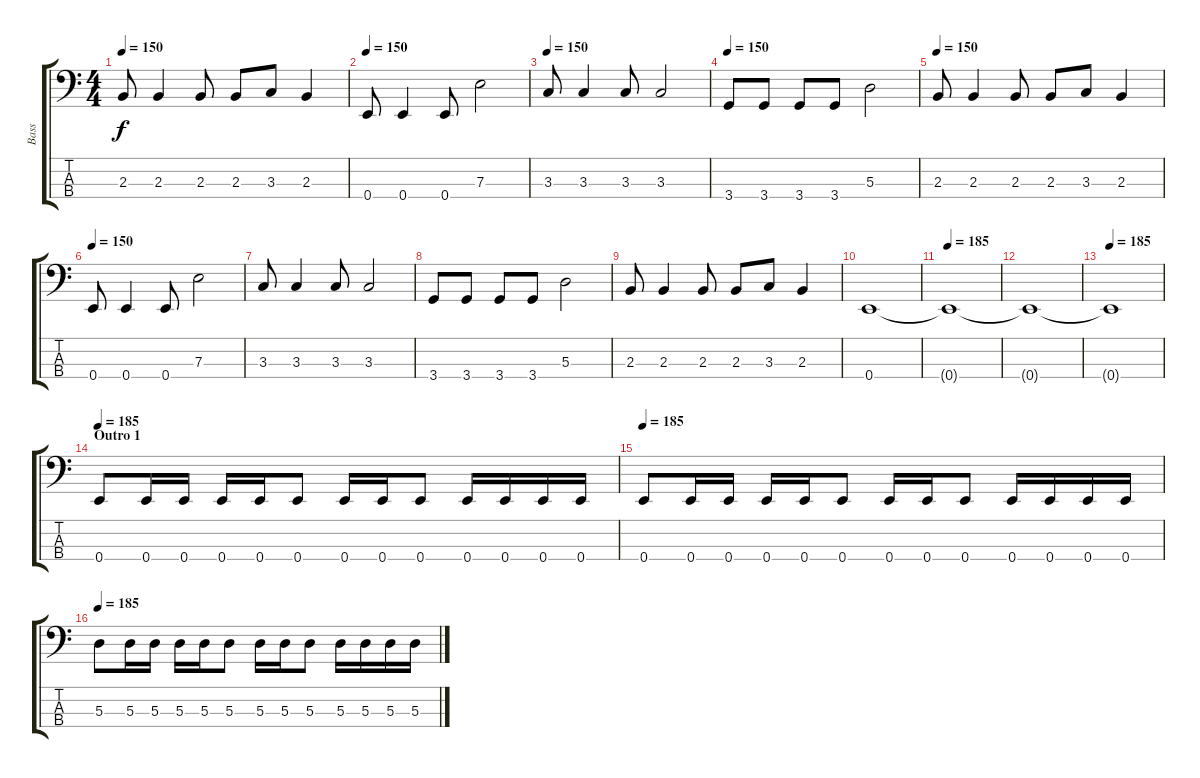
\track ("Bass" "Bass") {instrument electricbasspick}
\staff {score tabs}
\tuning (G2 D2 A1 E1) {hide}
\ts (4 4)
\tempo 150
\clef f4
\ks c
2.3.8{dy f} 2.3.4 2.3.8 2.3.8 3.3.8 2.3.4 |
\tempo 150
0.4.8 0.4.4 0.4.8 7.3.2 |
\tempo 150
3.3.8 3.3.4 3.3.8 3.3.2 |
\tempo 150
3.4.8 3.4.8 3.4.8 3.4.8 5.3.2 |
\tempo 150
2.3.8 2.3.4 2.3.8 2.3.8 3.3.8 2.3.4 |
\tempo 150
0.4.8 0.4.4 0.4.8 7.3.2 |
3.3.8 3.3.4 3.3.8 3.3.2 |
3.4.8 3.4.8 3.4.8 3.4.8 5.3.2 |
2.3.8 2.3.4 2.3.8 2.3.8 3.3.8 2.3.4 |
0.4.1 |
\tempo 185
0.4{t}.1 |
0.4{t}.1 |
\tempo 185
0.4{t}.1 |
\section ("" "Outro 1")
\tempo 185
0.4.8 0.4.16 0.4.16 0.4.16 0.4.16 0.4.8 0.4.16 0.4.16 0.4.8 0.4.16 0.4.16 0.4.16 0.4.16 |
\tempo 185
0.4.8 0.4.16 0.4.16 0.4.16 0.4.16 0.4.8 0.4.16 0.4.16 0.4.8 0.4.16 0.4.16 0.4.16 0.4.16 |
\tempo 185
5.3.8 5.3.16 5.3.16 5.3.16 5.3.16 5.3.8 5.3.16 5.3.16 5.3.8 5.3.16 5.3.16 5.3.16 5.3.16
